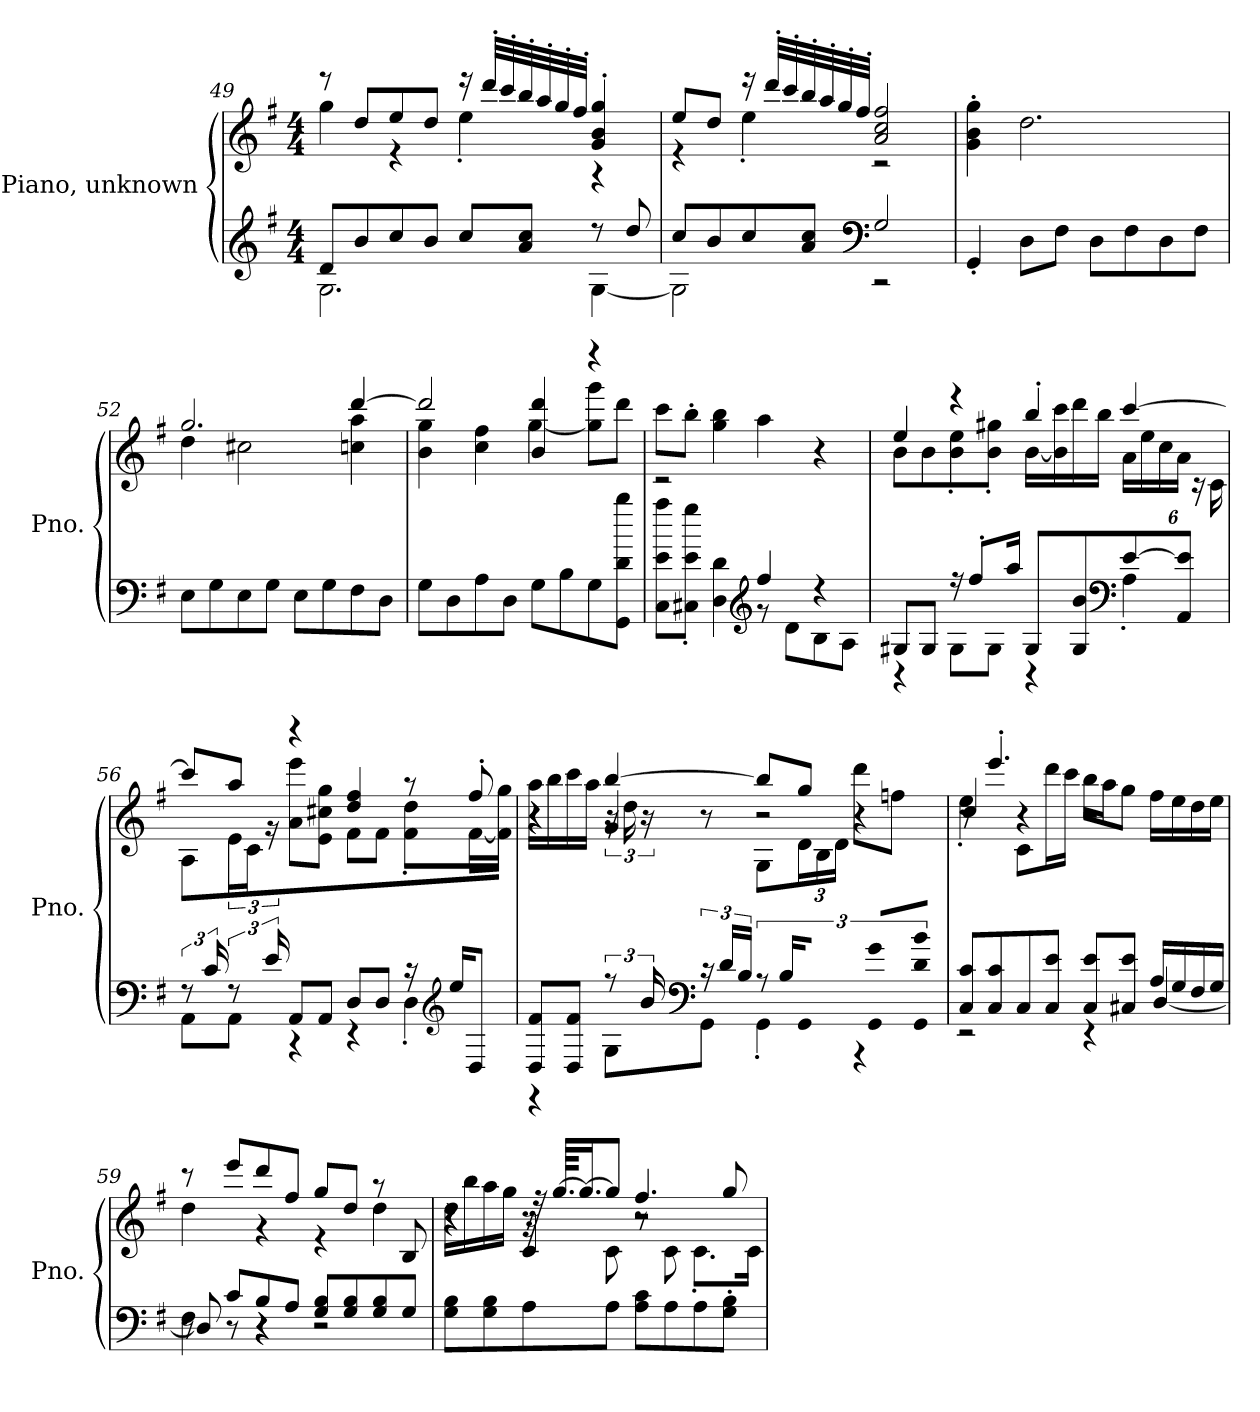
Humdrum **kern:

**kern	**kern
*part1	*part1
*staff2	*staff1
*I"Piano, unknown	*
*I'Pno.	*
!!LO:LB:g=z
*clefG2	*clefG2
*k[f#]	*k[f#]
*M4/4	*M4/4
=49	=49
*^	*^
8d/L	2.G\	8r	4gg\
8b/	.	8dd/L	.
8cc/	.	8ee/	4r
8b/J	.	8dd/J	.
8cc/L	.	16r	4ee'\
.	.	32ddd'/LLL	.
.	.	32ccc'/	.
8a/ 8cc/J	.	32bb'/	.
.	.	32aa'/	.
.	.	32gg'/	.
.	.	32ff#'/JJJ	.
8r	[4G\	4g/' 4b/' 4gg/'	4r
8dd/	.	.	.
=50	=50	=50	=50
8cc/L	2G\]	8ee/L	4r
8b/	.	8dd/J	.
8cc/	.	16r	4ee'\
.	.	32ddd'/LLL	.
.	.	32ccc'/	.
8a/ 8cc/J	.	32bb'/	.
.	.	32aa'/	.
.	.	32gg'/	.
.	.	32ff#'/JJJ	.
*clefF4	*	*	*
2G/	2r	2a/ 2cc/ 2ff#/	2r
*v	*v	*	*
*	*v	*v
=51	=51
4GG'/	4g\' 4b\' 4gg\'
8D\L	2.dd\
8F#\J	.
8D\L	.
8F#\	.
8D\	.
8F#\J	.
=52	=52
*	*^
8E\L	2.gg/	4dd\
8G\	.	.
8E\	.	2cc#X\
8G\J	.	.
8E\L	.	.
8G\	.	.
8F#\	[4ddd/	4ccn\ 4aa\
8D\J	.	.
!!LO:LB:g=z	!!
=53	=53	=53
8G\L	2ddd/]	4b\ 4gg\
8D\	.	.
8A\	.	4cc\ 4ff#\
8D\J	.	.
8G\L	4b/ 4ddd/	[4gg\
8B\	.	.
8G\	4r	8gg\] 8ggg\L
8GG\ 8d\ 8bb\J	.	8ddd\J
*	*v	*v
=54	=54
*^	*
2r	8C\ 8e\ 8aa\L	8ccc\L
.	8C#X\' 8e\' 8gg\'J	8bb'\J
.	4D\ 4d\	4gg\ 4bb\
*clefG2	*	*
4ff#/	8r	4aa\
.	8d\L	.
4r	8B\	4r
.	8A\J	.
=55	=55	=55
*	*	*^
8G#X/L	4r	4ee/	8b\L
8G#/J	.	.	8b\
16r	8G#\L	4r	8b\' 8ee\'
8ff#'/L	.	.	.
.	8G#\J	.	8b\' 8gg#X\'J
16aa/Jk	.	.	.
8G#/L	4r	4bb'/	[16b\LL
.	.	.	16b\] 16ccc\
8G#/ 8b/	.	.	16ddd\
.	.	.	16bb\JJ
*clefF4	*	*	*
*	*	*	*Xbrackettup
[8e/	4A'\	[4ccc/	24a\LL
.	.	.	24ee\
.	.	.	24cc\
*	*	*	*brackettup
8AA/ 8e/]J	.	.	24a\JJ
.	.	.	24r
.	.	.	24c\
!!LO:LB:g=z	!!
=56	=56	=56	=56
12r	8AA\L	8ccc/L]	8A\L
24c/	.	.	.
12r	8AA\J	8aa/J	24e\L
.	.	.	24c\JJ
24e/	.	.	24r
8AA/L	4r	4r	8a\ 8eee\L
8AA/J	.	.	8e\ 8cc#X\ 8gg\J
8D/L	4r	4dd/ 4ff#/	8f#\L
8D/J	.	.	8f#\J
16r	4D'\	8r	8f#\' 8dd\'L
*clefG2	*	*	*
16ee/KL	.	.	.
8D/J	.	8ff#'/	[16f#\L
.	.	.	16f#\] 16gg\JJ
=57	=57	=57	=57
*	*	*	*^
8D/ 8f#/L	4r	4r	16aa\LL	4r
.	.	.	16bb\	.
8D/ 8f#/J	.	.	16ccc\	.
.	.	.	16aa\JJ	.
12r	8G\L	[4bb/	24r	4g/
.	.	.	24dd\	.
24b/	.	.	24r	.
*clefF4	*	*	*	*
24r	8GG\J	.	8r	.
24d/LL	.	.	.	.
24B/JJ	.	.	.	.
12r	4GG'\	8bb/L]	8G\L	2r
24B/KL	.	.	.	.
*	*	*	*Xbrackettup	*
8GG/J	.	8gg/J	24d\L	.
.	.	.	24B\	.
.	.	.	24d\JJ	.
8GG/ 8g/L	4r	4r	8ddd\L	.
8GG/ 8d/ 8b/J	.	.	8ffn\J	.
!!LO:PB:g=z	!!	!!
=58	=58	=58	=58	=58
8C/ 8c/L	2r	8r	4ee'\	4cc/
8C/ 8c/	.	4.eee'/	.	.
8C/	.	.	8c\L	4r
8C/ 8e/J	.	.	16ddd\L	.
.	.	.	16ccc\JJ	.
8C/ 8e/L	4r	2r	16bb\LL	2r
.	.	.	16aa\J	.
8C#X/ 8e/J	.	.	8gg\J	.
16A/LL	[4D/	.	16ff#\LL	.
16G/	.	.	16ee\	.
16F#/	.	.	16dd\	.
16G/JJ	.	.	16ee\JJ	.
*	*	*	*v	*v
=59	=59	=59	=59
*	*^	*	*
8r	4F#\	8D/]	8r	4dd\
8c/L	.	8r	8eee/L	.
8B/	4r	4r	8ddd/	4r
8A/J	.	.	8ff#/J	.
8G/ 8B/L	2r	2r	8gg/L	4r
8G/ 8B/	.	.	8dd/J	.
8G/ 8B/	.	.	8r	4dd\
8G/J	.	.	8B/	.
*v	*v	*v	*	*
=60	=60	=60
*	*	*^
8G\ 8B\L	4r	16dd\LL	4r
.	.	16bb\	.
8G\ 8B\	.	16aa\	.
.	.	16gg\JJ	.
8A\	128r	8r	4c'/
.	[64.gg/KKLL	.	.
.	16.gg/J_	.	.
8A\J	8gg/J]	8c\	.
8A\ 8c\L	4.ff#/	8r	2r
8A\	.	8c\	.
8A\	.	8.c'\L	.
8G\' 8B\'J	8gg/	.	.
.	.	16c\Jk	.
*	*v	*v	*v
=	=
*-	*-
